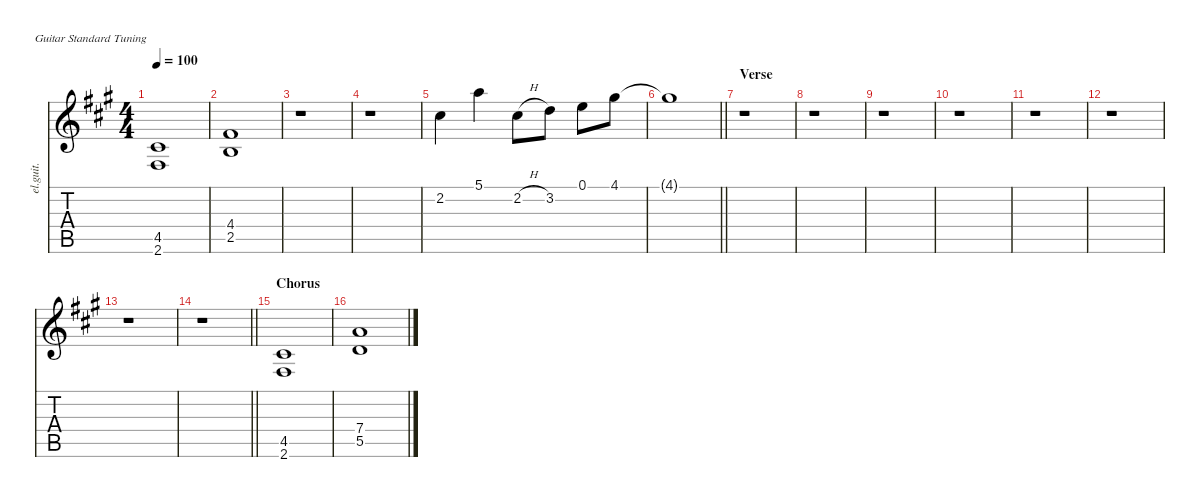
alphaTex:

\defaultSystemsLayout 4
\hideDynamics
\bracketExtendMode nobrackets
\otherSystemsTrackNameOrientation horizontal
\track ("Lead Guitar" "el.guit.") {instrument electricguitarclean}
\staff {score tabs}
\tuning (E4 B3 G3 D3 A2 E2)
\ts (4 4)
\tempo 100
\clef g2
\ks a
(4.5{acc #} 2.6{acc #}).1{dy f beam Up} |
(4.4{acc #} 2.5{acc forcenatural}).1{beam Up} |
r.1{beam Down} |
r.1{beam Down} |
2.2{acc #}.4{beam Down} 5.1{acc forcenatural}.4{beam Down} 2.2{h acc #}.8{beam Down} 3.2{acc forcenatural}.8{beam Down} 0.1{acc forcenatural}.8{beam Down} 4.1{acc #}.8{beam Down} |
\barLineRight lightlight
4.1{t acc #}.1{beam Down} |
\section ("" "Verse")
r.1{beam Down} |
r.1{beam Down} |
r.1{beam Down} |
r.1{beam Down} |
r.1{beam Down} |
r.1{beam Down} |
r.1{beam Down} |
\barLineRight lightlight
r.1{beam Down} |
\section ("" "Chorus")
(4.5{acc #} 2.6{acc #}).1{beam Up} |
(7.4{acc forcenatural} 5.5{acc forcenatural}).1{beam Up}
